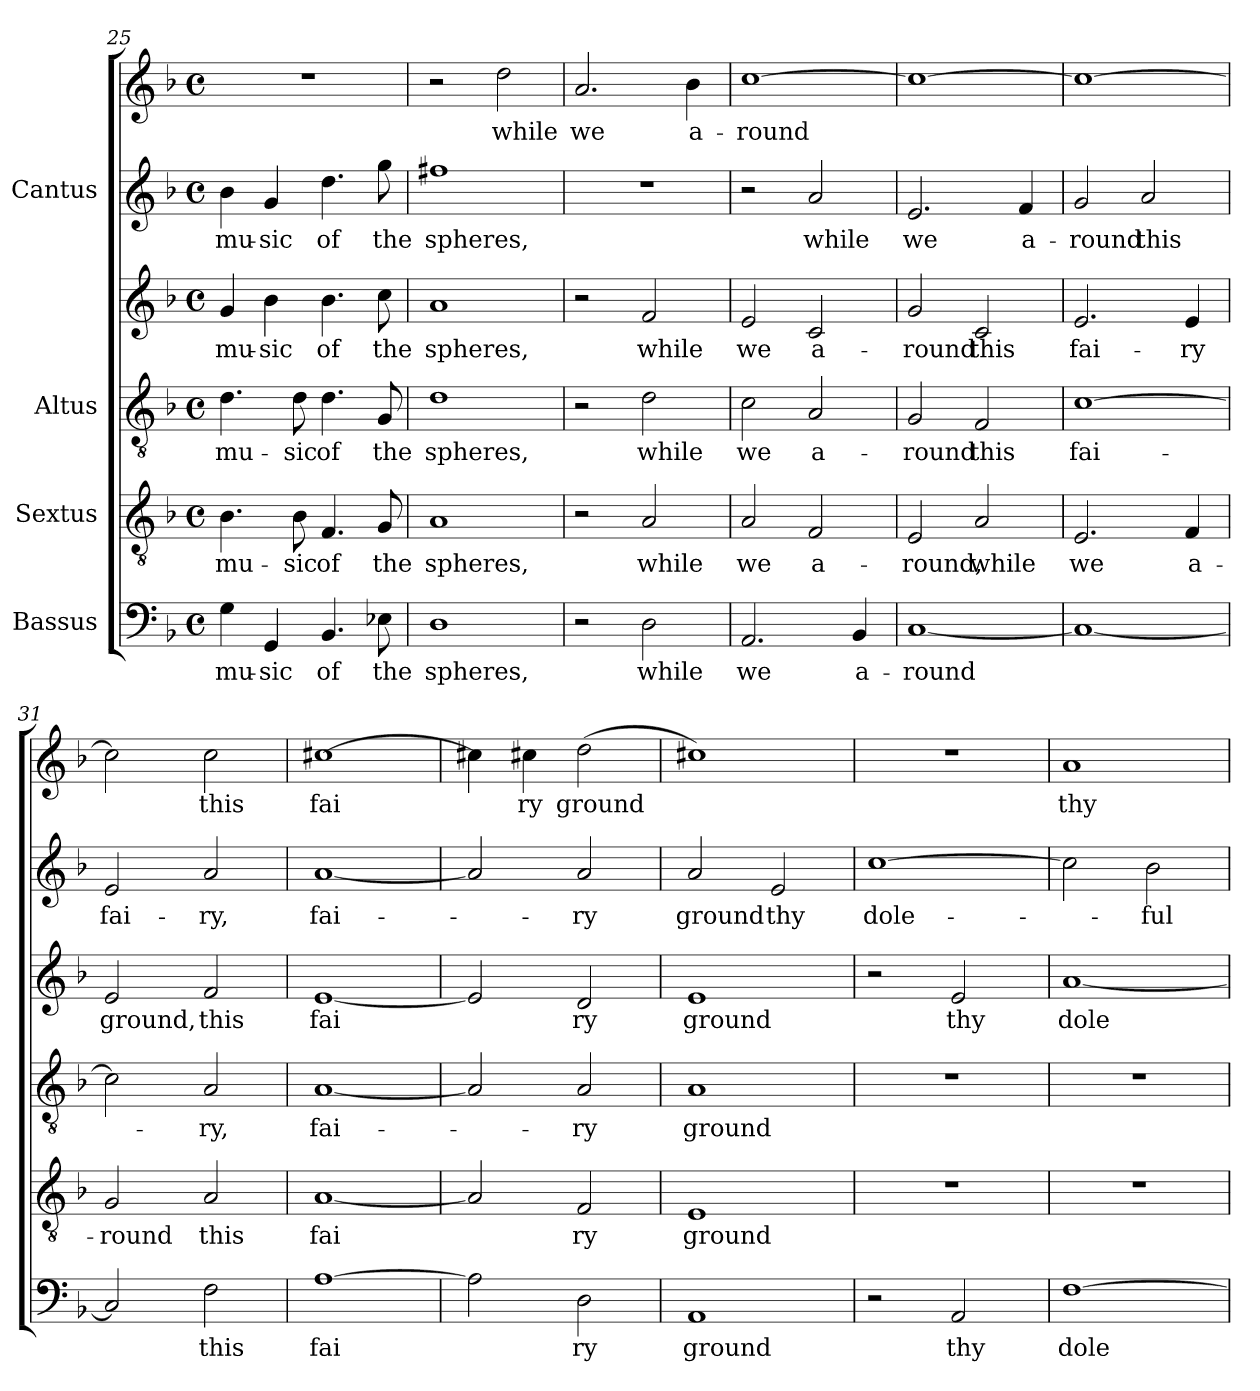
**kern	**text	**kern	**text	**kern	**text	**kern	**text	**kern	**text	**kern	**text
*part4	*part4	*part3	*part3	*part2	*part2	*part2	*part2	*part1	*part1	*part1	*part1
*staff6	*staff6	*staff5	*staff5	*staff4	*staff4	*staff3	*staff3	*staff2	*staff2	*staff1	*staff1
*I"Bassus	*	*I"Sextus	*	*I"Altus	*	*	*	*I"Cantus	*	*	*
*clefF4	*	*clefGv2	*	*clefGv2	*	*clefG2	*	*clefG2	*	*clefG2	*
*k[b-]	*	*k[b-]	*	*k[b-]	*	*k[b-]	*	*k[b-]	*	*k[b-]	*
*F:	*	*F:	*	*F:	*	*F:	*	*F:	*	*F:	*
*M4/4	*	*M4/4	*	*M4/4	*	*M4/4	*	*M4/4	*	*M4/4	*
*met(c)	*	*met(c)	*	*met(c)	*	*met(c)	*	*met(c)	*	*met(c)	*
=25	=25	=25	=25	=25	=25	=25	=25	=25	=25	=25	=25
!	!LO:LY:b:cj	!	!LO:LY:b:cj	!	!LO:LY:b:cj	!	!LO:LY:b:cj	!	!LO:LY:b:cj	!	!
4G\	mu-	4.B-\	mu-	4.d\	mu-	4g/	mu-	4b-\	mu-	1r	.
!	!LO:LY:b:cj	!	!	!	!	!	!LO:LY:b:cj	!	!LO:LY:b:cj	!	!
4GG/	-sic	.	.	.	.	4b-\	-sic	4g/	-sic	.	.
!	!	!	!LO:LY:b:cj	!	!LO:LY:b:cj	!	!	!	!	!	!
.	.	8B-\	-sic	8d\	-sic	.	.	.	.	.	.
!	!LO:LY:b:cj	!	!LO:LY:b:cj	!	!LO:LY:b:cj	!	!LO:LY:b:cj	!	!LO:LY:b:cj	!	!
4.BB-/	of	4.F/	of	4.d\	of	4.b-\	of	4.dd\	of	.	.
!	!LO:LY:b:cj	!	!LO:LY:b:cj	!	!LO:LY:b:cj	!	!LO:LY:b:cj	!	!LO:LY:b:cj	!	!
8E-X\	the	8G/	the	8G/	the	8cc\	the	8gg\	the	.	.
!!LO:PB:g=z
=26	=26	=26	=26	=26	=26	=26	=26	=26	=26	=26	=26
!	!LO:LY:b:cj	!	!LO:LY:b:cj	!	!LO:LY:b:cj	!	!LO:LY:b:cj	!	!LO:LY:b:cj	!	!
1D	spheres,	1A	spheres,	1d	spheres,	1a	spheres,	1ff#X	spheres,	2r	.
!	!	!	!	!	!	!	!	!	!	!	!LO:LY:b:cj
.	.	.	.	.	.	.	.	.	.	2dd\	while
=27	=27	=27	=27	=27	=27	=27	=27	=27	=27	=27	=27
!	!	!	!	!	!	!	!	!	!	!	!LO:LY:b:cj
2r	.	2r	.	2r	.	2r	.	1r	.	2.a/	we
!	!LO:LY:b:cj	!	!LO:LY:b:cj	!	!LO:LY:b:cj	!	!LO:LY:b:cj	!	!	!	!
2D\	while	2A/	while	2d\	while	2f/	while	.	.	.	.
!	!	!	!	!	!	!	!	!	!	!	!LO:LY:b:cj
.	.	.	.	.	.	.	.	.	.	4b-\	a-
=28	=28	=28	=28	=28	=28	=28	=28	=28	=28	=28	=28
!	!LO:LY:b:cj	!	!LO:LY:b:cj	!	!LO:LY:b:cj	!	!LO:LY:b:cj	!	!	!	!LO:LY:b:cj
2.AA/	we	2A/	we	2c\	-we	2e/	we	2r	.	[>1cc	-round
!	!	!	!LO:LY:b:cj	!	!LO:LY:b:cj	!	!LO:LY:b:cj	!	!LO:LY:b:cj	!	!
.	.	2F/	a-	2A/	a-	2c/	a-	2a/	while	.	.
!	!LO:LY:b:cj	!	!	!	!	!	!	!	!	!	!
4BB-/	a-	.	.	.	.	.	.	.	.	.	.
=29	=29	=29	=29	=29	=29	=29	=29	=29	=29	=29	=29
!	!LO:LY:b:cj	!	!LO:LY:b:cj	!	!LO:LY:b:cj	!	!LO:LY:b:cj	!	!LO:LY:b:cj	!	!
[<1C	-round	2E/	-round,	2G/	round	2g/	-round	2.e/	we	1cc_>	.
!	!	!	!LO:LY:b:cj	!	!LO:LY:b:cj	!	!LO:LY:b:cj	!	!	!	!
.	.	2A/	while	2F/	this	2c/	this	.	.	.	.
!	!	!	!	!	!	!	!	!	!LO:LY:b:cj	!	!
.	.	.	.	.	.	.	.	4f/	a-	.	.
=30	=30	=30	=30	=30	=30	=30	=30	=30	=30	=30	=30
!	!	!	!LO:LY:b:cj	!	!LO:LY:b:cj	!	!LO:LY:b:cj	!	!LO:LY:b:cj	!	!
1C_<	.	2.E/	we	[>1c	fai-	2.e/	fai-	2g/	-round	1cc_>	.
!	!	!	!	!	!	!	!	!	!LO:LY:b:cj	!	!
.	.	.	.	.	.	.	.	2a/	this	.	.
!	!	!	!LO:LY:b:cj	!	!	!	!LO:LY:b:cj	!	!	!	!
.	.	4F/	a-	.	.	4e/	-ry	.	.	.	.
=31	=31	=31	=31	=31	=31	=31	=31	=31	=31	=31	=31
!	!LO:LY:b:cj	!	!LO:LY:b:cj	!	!LO:LY:b:cj	!	!LO:LY:b:cj	!	!LO:LY:b:cj	!	!LO:LY:b:cj
2C/]	.	2G/	-round	2c\]	.	2e/	-ground,	2e/	fai-	2cc\]	.
!	!LO:LY:b:cj	!	!LO:LY:b:cj	!	!LO:LY:b:cj	!	!LO:LY:b:cj	!	!LO:LY:b:cj	!	!LO:LY:b:cj
2F\	this	2A/	this	2A/	ry,	2f/	this	2a/	-ry,	2cc\	this
=32	=32	=32	=32	=32	=32	=32	=32	=32	=32	=32	=32
!	!LO:LY:b:cj	!	!LO:LY:b:cj	!	!LO:LY:b:cj	!	!LO:LY:b:cj	!	!LO:LY:b:cj	!	!LO:LY:b:cj
[>1A	fai-	[<1A	fai-	[<1A	-fai-	[<1e	fai-	[<1a	-fai-	[>1cc#X	fai-
!!LO:LB:g=z
=33	=33	=33	=33	=33	=33	=33	=33	=33	=33	=33	=33
!	!LO:LY:b:cj	!	!LO:LY:b:cj	!	!LO:LY:b:cj	!	!LO:LY:b:cj	!	!LO:LY:b:cj	!	!LO:LY:b:cj
2A\]	-	2A/]	-	2A/]	.	2e/]	-	2a/]	.	4cc#X\]	-
!	!	!	!	!	!	!	!	!	!	!	!LO:LY:b:cj
.	.	.	.	.	.	.	.	.	.	4cc#X\	ry
!	!LO:LY:b:cj	!	!LO:LY:b:cj	!	!LO:LY:b:cj	!	!LO:LY:b:cj	!	!LO:LY:b:cj	!	!LO:LY:b:cj
2D\	ry	2F/	ry	2A/	ry	2d/	ry	2a/	ry	(>2dd\	ground
=34	=34	=34	=34	=34	=34	=34	=34	=34	=34	=34	=34
!	!LO:LY:b:cj	!	!LO:LY:b:cj	!	!LO:LY:b:cj	!	!LO:LY:b:cj	!	!LO:LY:b:cj	!	!
1AA	ground	1E	ground	1A	ground	1e	ground	2a/	ground	1cc#X)	.
!	!	!	!	!	!	!	!	!	!LO:LY:b:cj	!	!
.	.	.	.	.	.	.	.	2e/	thy	.	.
=35	=35	=35	=35	=35	=35	=35	=35	=35	=35	=35	=35
!	!	!	!	!	!	!	!	!	!LO:LY:b:cj	!	!
2r	.	1r	.	1r	.	2r	.	[>1cc	dole-	1r	.
!	!LO:LY:b:cj	!	!	!	!	!	!LO:LY:b:cj	!	!	!	!
2AA/	thy	.	.	.	.	2e/	thy	.	.	.	.
=36	=36	=36	=36	=36	=36	=36	=36	=36	=36	=36	=36
!	!LO:LY:b:cj	!	!	!	!	!	!LO:LY:b:cj	!	!LO:LY:b:cj	!	!LO:LY:b:cj
[>1F	dole-	1r	.	1r	.	[<1a	dole-	2cc\]	.	1a	-thy
!	!	!	!	!	!	!	!	!	!LO:LY:b:cj	!	!
.	.	.	.	.	.	.	.	2b-\	ful	.	.
=	=	=	=	=	=	=	=	=	=	=	=
*-	*-	*-	*-	*-	*-	*-	*-	*-	*-	*-	*-
